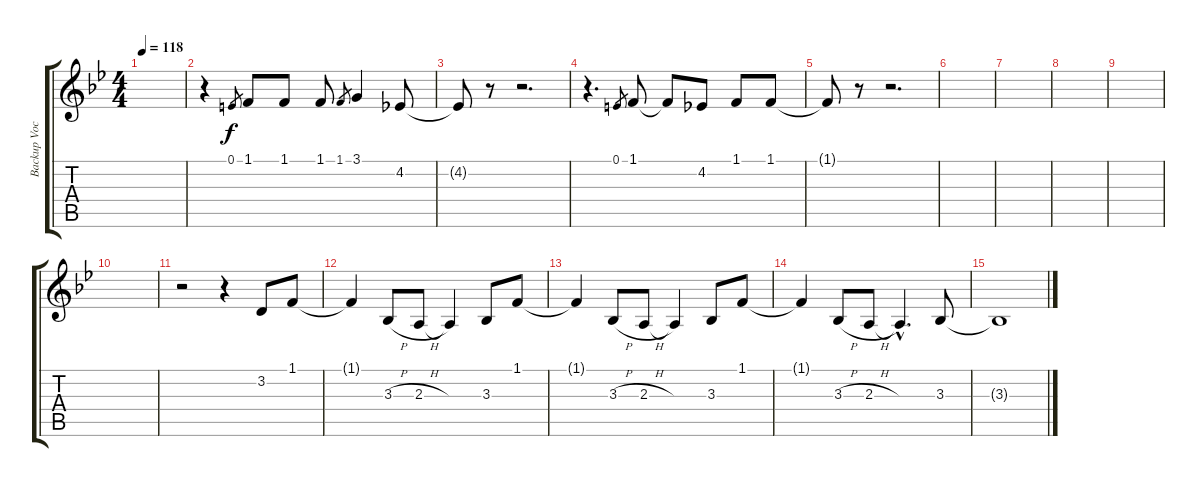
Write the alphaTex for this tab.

\track ("Backup Vocals" "Backup Voc") {instrument tenorsax}
\staff {score tabs}
\tuning (E4 B3 G3 D3 A2 E2) {hide}
\ts (4 4)
\tempo 118
\clef g2
\ks bb
|
r.4 0.1.8{gr} 1.1.8 1.1.8 1.1.8 1.1.8{gr} 3.1.4 4.2.8 |
4.2{t}.8 r.8 r.2{d} |
r.4{d} 0.1.8{gr} 1.1.8 1.1{t}.8 4.2.8 1.1.8 1.1.8 |
1.1{t}.8 r.8 r.2{d} |
|
|
|
|
|
r.2 r.4 3.2.8 1.1.8 |
1.1{t}.4 3.3{h}.8 2.3{h}.8 2.3{t}.4 3.3.8 1.1.8 |
1.1{t}.4 3.3{h}.8 2.3{h}.8 2.3{t}.4 3.3.8 1.1.8 |
1.1{t}.4 3.3{h}.8 2.3{h}.8 2.3{hac t}.4{d} 3.3.8 |
3.3{t}.1
